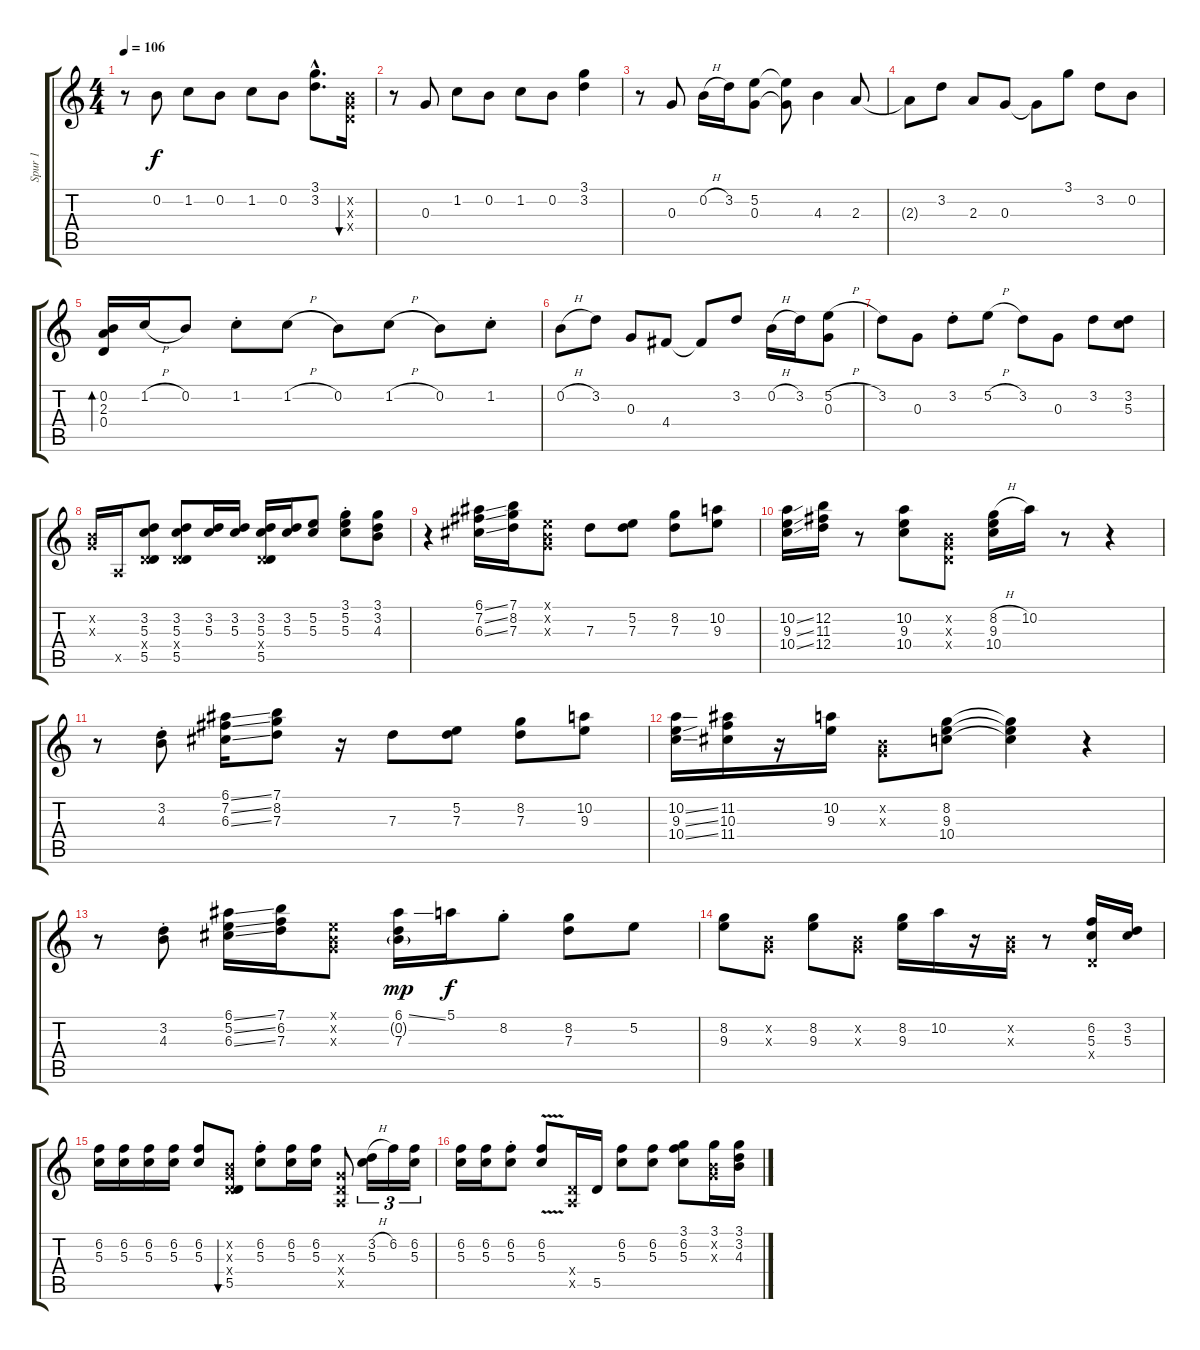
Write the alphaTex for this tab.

\track ("Spur 1" "Spur 1") {instrument acousticguitarsteel}
\staff {score tabs}
\tuning (E4 B3 G3 D3 A2 E2) {hide}
\ts (4 4)
\tempo 106
\clef g2
\ks c
r.8{dy f} 0.2.8 1.2.8 0.2.8 1.2.8 0.2.8 (3.1{hac} 3.2{hac}).8{d} (0.2{x} 0.3{x} 0.4{x}).16{bu 120} |
r.8 0.3.8 1.2.8 0.2.8 1.2.8 0.2.8 (3.1 3.2).4 |
r.8 0.3.8 0.2{h}.16 3.2.16 (5.2 0.3).8 (5.2{t} 0.3{t}).8 4.3.4 2.3.8 |
2.3{t}.8 3.2.8 2.3.8 0.3.8 0.3{t}.8 3.1.8 3.2.8 0.2.8 |
(0.2 2.3 0.4).16{bd 120} 1.2{h}.16 0.2.8 1.2{st}.8 1.2{h}.8 0.2.8 1.2{h}.8 0.2.8 1.2{st}.8 |
0.2{h}.8 3.2.8 0.3.8 4.4.8 4.4{t}.8 3.2.8 0.2{h}.16 3.2.16 (5.2{h} 0.3).8 |
3.2.8 0.3.8 3.2{st}.8 5.2{h}.8 3.2.8 0.3.8 3.2.8 (3.2 5.3).8 |
(0.2{x} 0.3{x}).16 0.5{x}.16 (3.2 5.3 0.4{x} 5.5).8 (3.2 5.3 0.4{x} 5.5).8 (3.2 5.3).16 (3.2 5.3).16 (3.2 5.3 0.4{x} 5.5).16 (3.2 5.3).16 (5.2 5.3).8 (3.1{st} 5.2{st} 5.3{st}).8 (3.1 3.2 4.3).8 |
r.4 (6.1{ss} 7.2{ss} 6.3{ss}).16 (7.1 8.2 7.3).16 (0.1{x} 0.2{x} 0.3{x}).8 7.3.8 (5.2 7.3).8 (8.2 7.3).8 (10.2 9.3).8 |
(10.2{ss} 9.3{ss} 10.4{ss}).16 (12.2 11.3 12.4).16 r.8 (10.2 9.3 10.4).8 (0.2{x} 0.3{x} 0.4{x}).8 (8.2{h} 9.3 10.4).16 10.2.16 r.8 r.4 |
r.8 (3.2{st} 4.3{st}).8 (6.1{ss} 7.2{ss} 6.3{ss}).16 (7.1 8.2 7.3).8 r.16 7.3.8 (5.2 7.3).8 (8.2 7.3).8 (10.2 9.3).8 |
(10.2{ss} 9.3{ss} 10.4{ss}).16 (11.2 10.3 11.4).16 r.16 (10.2 9.3).16 (0.2{x} 0.3{x}).8 (8.2 9.3 10.4).8 (8.2{t} 9.3{t} 10.4{t}).4 r.4 |
r.8 (3.2{st} 4.3{st}).8 (6.1{ss} 5.2{ss} 6.3{ss}).16 (7.1 6.2 7.3).16 (0.1{x} 0.2{x} 0.3{x}).8 (6.1{ss} 0.2{g} 7.3).16{dy mp} 5.1.16{dy f} 8.2{st}.8 (8.2 7.3).8 5.2.8 |
(8.2 9.3).8 (0.2{x} 0.3{x}).8 (8.2 9.3).8 (0.2{x} 0.3{x}).8 (8.2 9.3).16 10.2.16 r.16 (0.2{x} 0.3{x}).16 r.8 (6.2 5.3 0.4{x}).16 (3.2 5.3).16 |
(6.2 5.3).16 (6.2 5.3).16 (6.2 5.3).16 (6.2 5.3).16 (6.2 5.3).8 (0.2{x} 0.3{x} 0.4{x} 5.5).8{bu 240} (6.2{st} 5.3{st}).8 (6.2 5.3).16 (6.2 5.3).16 (0.3{x} 0.4{x} 0.5{x}).8 (3.2{h} 5.3).16{tu (3 2)} 6.2.16{tu (3 2)} (6.2 5.3).16{tu (3 2)} |
(6.2 5.3).16 (6.2 5.3).16 (6.2{st} 5.3{st}).8 (6.2{v} 5.3).8 (0.4{x} 0.5{x}).16 5.5.16 (6.2 5.3).8 (6.2 5.3).8 (3.1 6.2 5.3).8 (3.1 0.2{x} 0.3{x}).16 (3.1 3.2 4.3).16
